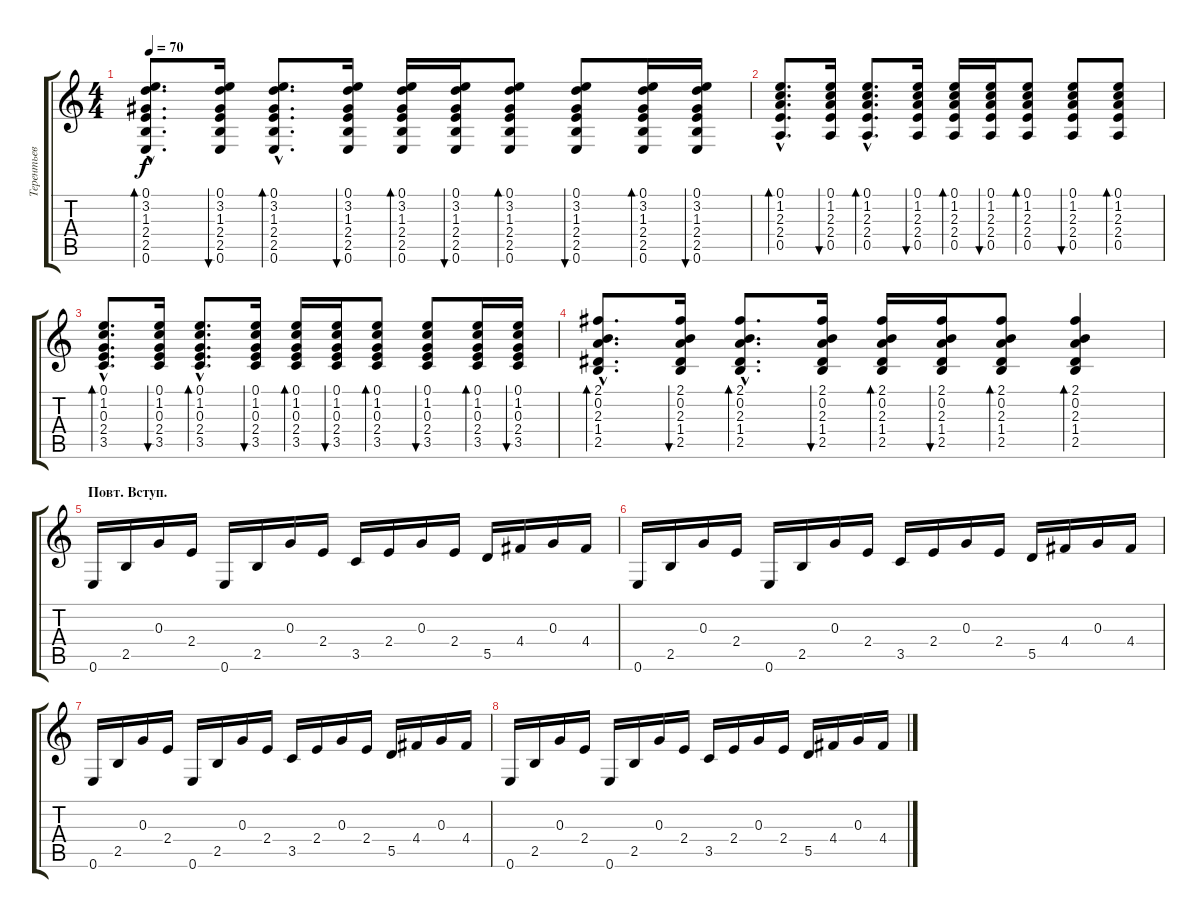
\track ("Терентьев" "Терентьев") {instrument acousticguitarsteel}
\staff {score tabs}
\tuning (E4 B3 G3 D3 A2 E2) {hide}
\ts (4 4)
\tempo 70
\clef g2
\ks c
(0.1{hac} 3.2{hac} 1.3{hac} 2.4{hac} 2.5{hac} 0.6{hac}).8{d bd 30 dy f} (0.1 3.2 1.3 2.4 2.5 0.6).16{bu 30} (0.1{hac} 3.2{hac} 1.3{hac} 2.4{hac} 2.5{hac} 0.6{hac}).8{d bd 30} (0.1 3.2 1.3 2.4 2.5 0.6).16{bu 30} (0.1 3.2 1.3 2.4 2.5 0.6).16{bd 30} (0.1 3.2 1.3 2.4 2.5 0.6).16{bu 30} (0.1 3.2 1.3 2.4 2.5 0.6).8{bd 30} (0.1 3.2 1.3 2.4 2.5 0.6).8{bu 30} (0.1 3.2 1.3 2.4 2.5 0.6).16{bd 30} (0.1 3.2 1.3 2.4 2.5 0.6).16{bu 30} |
(0.1{hac} 1.2{hac} 2.3{hac} 2.4{hac} 0.5{hac}).8{d bd 30} (0.1 1.2 2.3 2.4 0.5).16{bu 30} (0.1{hac} 1.2{hac} 2.3{hac} 2.4{hac} 0.5{hac}).8{d bd 30} (0.1 1.2 2.3 2.4 0.5).16{bu 30} (0.1 1.2 2.3 2.4 0.5).16{bd 30} (0.1 1.2 2.3 2.4 0.5).16{bu 30} (0.1 1.2 2.3 2.4 0.5).8{bd 30} (0.1 1.2 2.3 2.4 0.5).8{bu 30} (0.1 1.2 2.3 2.4 0.5).8{bd 30} |
(0.1{hac} 1.2{hac} 0.3{hac} 2.4{hac} 3.5{hac}).8{d bd 30} (0.1 1.2 0.3 2.4 3.5).16{bu 30} (0.1{hac} 1.2{hac} 0.3{hac} 2.4{hac} 3.5{hac}).8{d bd 30} (0.1 1.2 0.3 2.4 3.5).16{bu 30} (0.1 1.2 0.3 2.4 3.5).16{bd 30} (0.1 1.2 0.3 2.4 3.5).16{bu 30} (0.1 1.2 0.3 2.4 3.5).8{bd 30} (0.1 1.2 0.3 2.4 3.5).8{bu 30} (0.1 1.2 0.3 2.4 3.5).16{bd 30} (0.1 1.2 0.3 2.4 3.5).16{bu 30} |
(2.1{hac} 0.2{hac} 2.3{hac} 1.4{hac} 2.5{hac}).8{d bd 30} (2.1 0.2 2.3 1.4 2.5).16{bu 30} (2.1{hac} 0.2{hac} 2.3{hac} 1.4{hac} 2.5{hac}).8{d bd 30} (2.1 0.2 2.3 1.4 2.5).16{bu 30} (2.1 0.2 2.3 1.4 2.5).16{bd 30} (2.1 0.2 2.3 1.4 2.5).16{bu 30} (2.1 0.2 2.3 1.4 2.5).8{bd 30} (2.1 0.2 2.3 1.4 2.5).4{bd 30} |
\section ("" "Повт. Вступ.")
0.6.16 2.5.16 0.3.16 2.4.16 0.6.16 2.5.16 0.3.16 2.4.16 3.5.16 2.4.16 0.3.16 2.4.16 5.5.16 4.4.16 0.3.16 4.4.16 |
0.6.16 2.5.16 0.3.16 2.4.16 0.6.16 2.5.16 0.3.16 2.4.16 3.5.16 2.4.16 0.3.16 2.4.16 5.5.16 4.4.16 0.3.16 4.4.16 |
0.6.16 2.5.16 0.3.16 2.4.16 0.6.16 2.5.16 0.3.16 2.4.16 3.5.16 2.4.16 0.3.16 2.4.16 5.5.16 4.4.16 0.3.16 4.4.16 |
0.6.16 2.5.16 0.3.16 2.4.16 0.6.16 2.5.16 0.3.16 2.4.16 3.5.16 2.4.16 0.3.16 2.4.16 5.5.16 4.4.16 0.3.16 4.4.16
